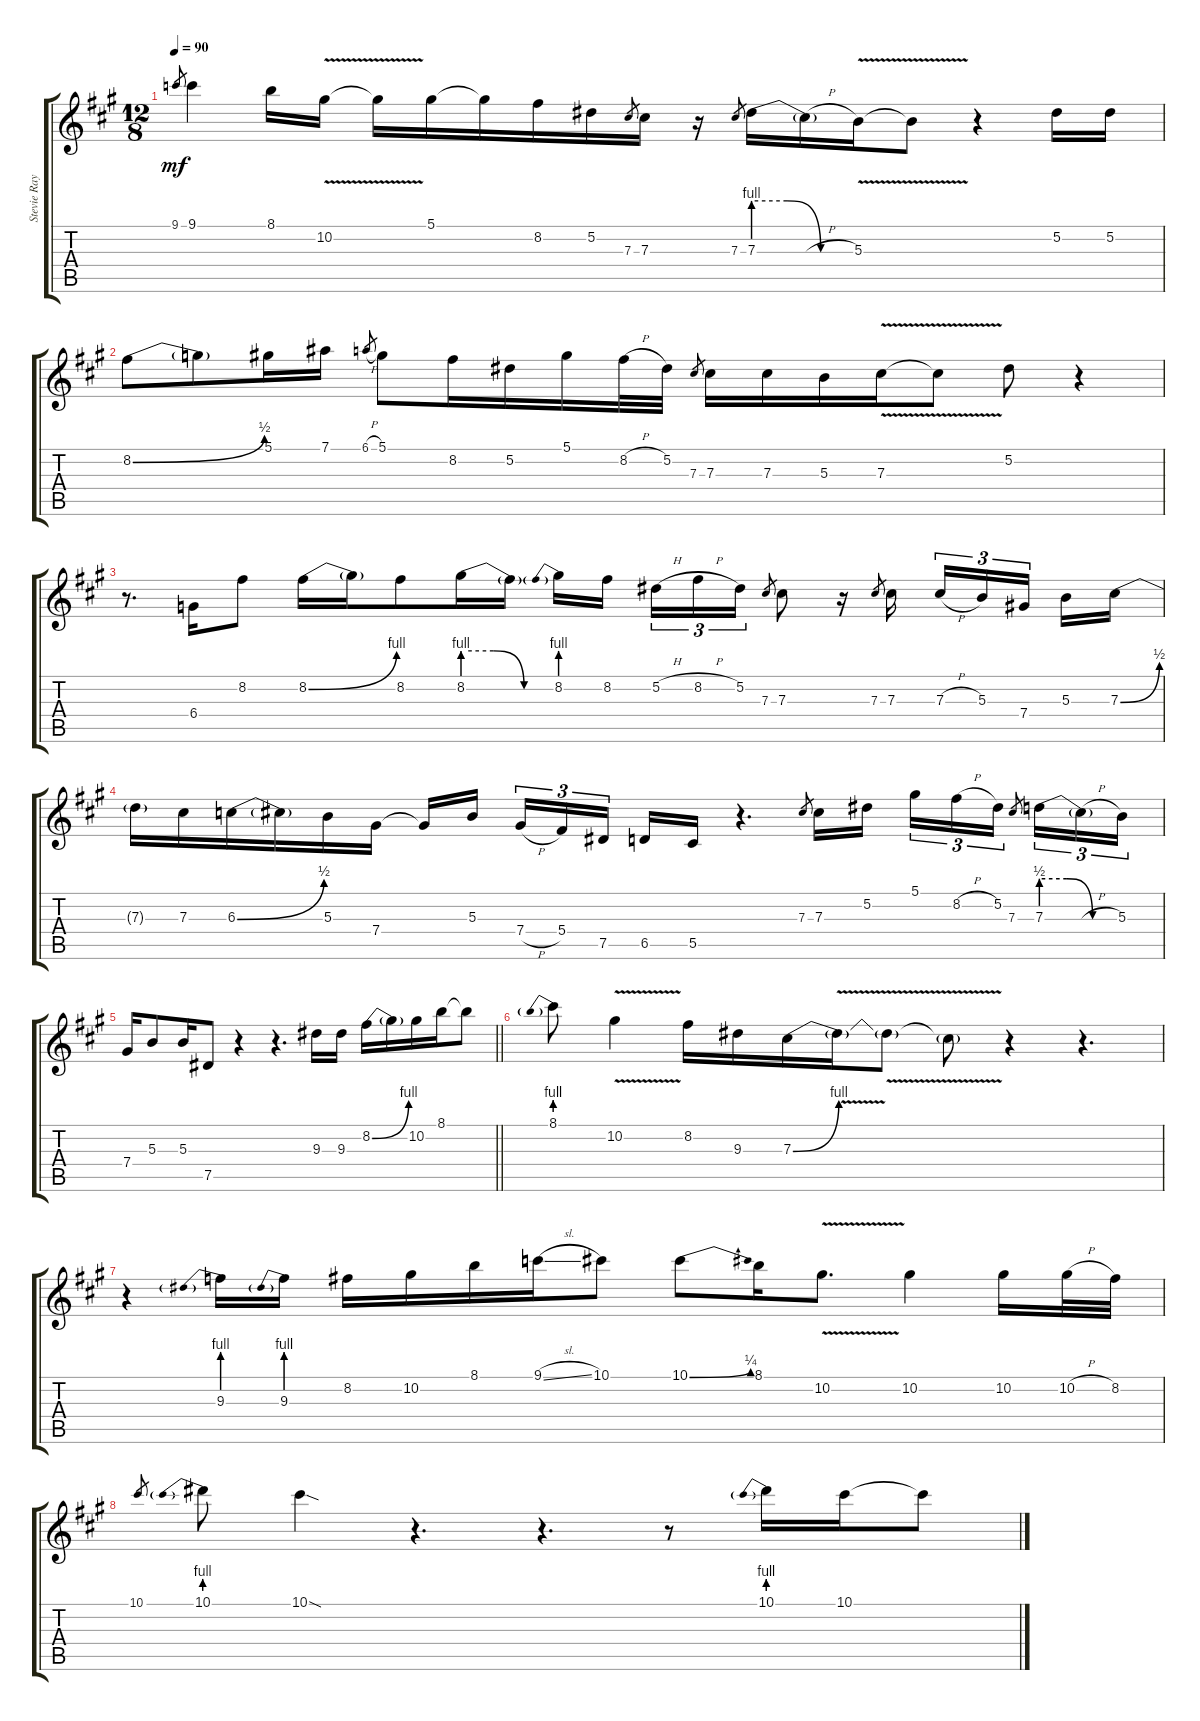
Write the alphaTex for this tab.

\track ("Stevie Ray Vaughan clean electric" "Stevie Ray") {instrument overdrivenguitar}
\staff {score tabs}
\tuning (Eb4 Bb3 Gb3 Db3 Ab2 Eb2) {hide}
\ts (12 8)
\tempo 90
\clef g2
\ks a
9.1.8{gr dy mf} 9.1.4 8.1.16 10.2{v}.16 10.2{v t}.16 5.1.16 5.1{t}.16 8.2.16 5.2.16 7.3.8{gr} 7.3.16 r.16 7.3.8{gr} 7.3{be (custom 0 4 20 4 40 0 60 0)}.16 7.3{h t}.16 5.3{v}.16 5.3{v t}.8 r.4 5.2.16 5.2.16 |
8.2{be (bend 0 0 60 2)}.8 8.2{t}.8 5.1.16 7.1.16 6.1{h}.8{gr} 5.1.8 8.2.16 5.2.16 5.1.16 8.2{h}.32 5.2.32 7.3.8{gr} 7.3.16 7.3.16 5.3.16 7.3{v}.16 7.3{v t}.8 5.2.8 r.4 |
r.8{d} 6.4.16 8.2.8 8.2{be (bend 0 0 60 4)}.16 8.2{t}.16 8.2.8 8.2{be (custom 0 4 20 4 40 0 60 0)}.16 8.2{t}.16 8.2{be (prebend 0 4 60 4)}.16 8.2.16{beam splitsecondary} 5.2{h}.16{tu (3 2)} 8.2{h}.16{tu (3 2)} 5.2.16{tu (3 2)} 7.3.8{gr} 7.3.8 r.16 7.3.8{gr} 7.3.16{beam splitsecondary} 7.3{h}.16{tu (3 2)} 5.3.16{tu (3 2)} 7.4.16{tu (3 2) beam splitsecondary} 5.3.16 7.3{be (bend 0 0 60 2)}.16 |
7.3{t}.16 7.3.16 6.3{be (bend 0 0 60 2)}.16 6.3{t}.16 5.3.16 7.4.16 7.4{t}.16 5.3.16{beam splitsecondary} 7.4{h}.16{tu (3 2)} 5.4.16{tu (3 2)} 7.5.16{tu (3 2) beam splitsecondary} 6.5.16 5.5.16 r.4{d} 7.3.8{gr} 7.3.16 5.2.16{beam splitsecondary} 5.1.16{tu (3 2)} 8.2{h}.16{tu (3 2)} 5.2.16{tu (3 2)} 7.3.8{gr beam splitsecondary} 7.3{be (custom 0 2 20 2 40 0 60 0)}.16{tu (3 2)} 7.3{h t}.16{tu (3 2)} 5.3.16{tu (3 2)} |
\barLineRight lightlight
7.4.16 5.3.8 5.3.16 7.5.8 r.4 r.4{d} 9.3.16 9.3.16 8.2{be (bend 0 0 60 4)}.16 8.2{t}.16 10.2.16 8.1.16 8.1{t}.8 |
8.1{be (prebend 0 4 60 4)}.8 10.2{v}.4 8.2.16 9.3.16 7.3{be (bend 0 0 60 4)}.16 7.3{v t}.16 7.3{v t}.8 7.3{v t}.8 r.4 r.4{d} |
r.4 9.3{be (prebend 0 4 60 4)}.16 9.3{be (prebend 0 4 60 4)}.16 8.2.16 10.2.16 8.1.16 9.1{sl}.16 10.1.8 10.1{be (bend 0 0 60 1)}.8 8.1.16 10.2{v}.8{d} 10.2.4 10.2.16 10.2{h}.32 8.2.32 |
10.1.8{gr} 10.1{be (prebend 0 4 60 4)}.8 10.1{sod}.4 r.4{d} r.4{d} r.8 10.1{be (prebend 0 4 60 4)}.16 10.1.16 10.1{t}.8
